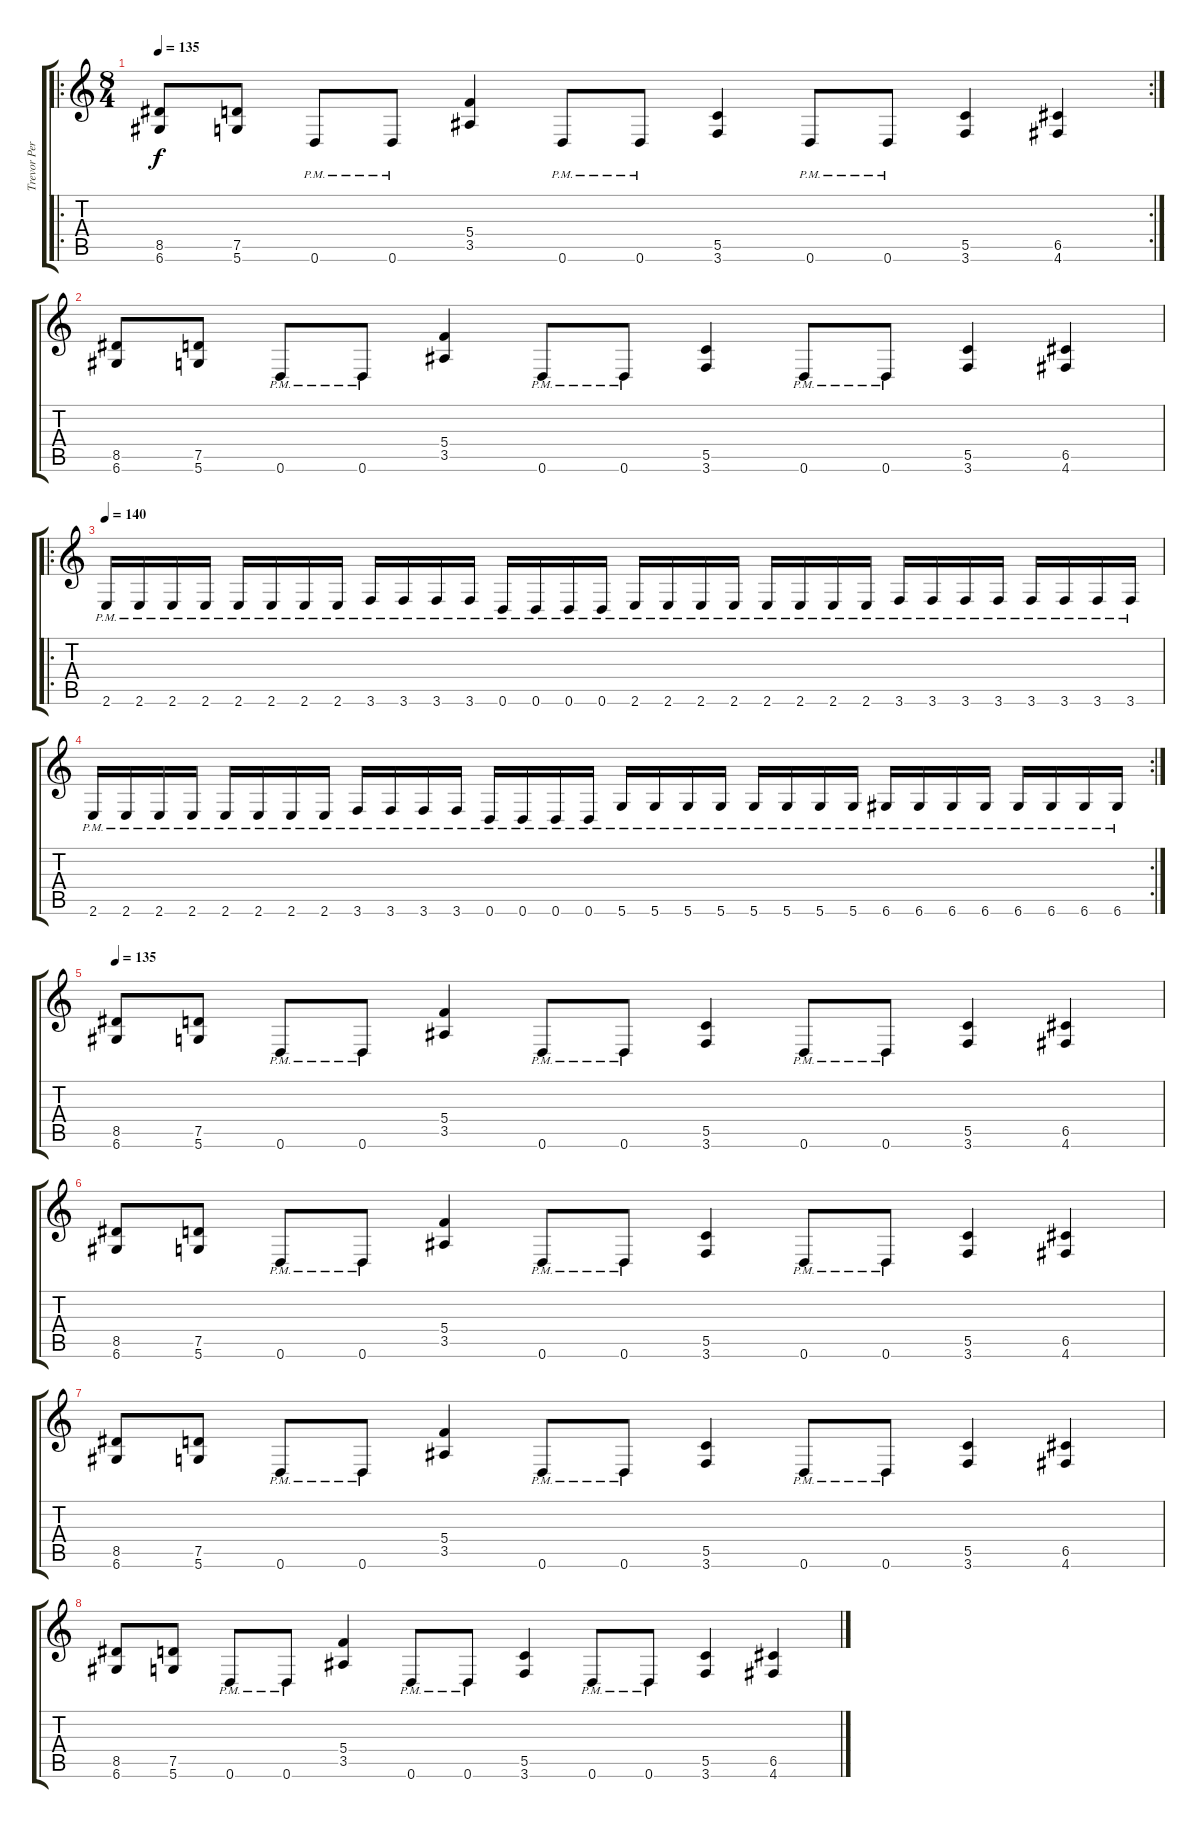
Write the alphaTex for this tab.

\track ("Trevor Peres" "Trevor Per") {instrument distortionguitar}
\staff {score tabs}
\tuning (D4 A3 F3 C3 G2 D2) {hide}
\ro
\rc 2
\ts (8 4)
\tempo 135
\clef g2
\ks c
(8.5 6.6).8{dy f} (7.5 5.6).8 0.6{pm}.8 0.6{pm}.8 (5.4 3.5).4 0.6{pm}.8 0.6{pm}.8 (5.5 3.6).4 0.6{pm}.8 0.6{pm}.8 (5.5 3.6).4 (6.5 4.6).4 |
(8.5 6.6).8 (7.5 5.6).8 0.6{pm}.8 0.6{pm}.8 (5.4 3.5).4 0.6{pm}.8 0.6{pm}.8 (5.5 3.6).4 0.6{pm}.8 0.6{pm}.8 (5.5 3.6).4 (6.5 4.6).4 |
\ro
\tempo 140
2.6{pm}.16 2.6{pm}.16 2.6{pm}.16 2.6{pm}.16 2.6{pm}.16 2.6{pm}.16 2.6{pm}.16 2.6{pm}.16 3.6{pm}.16 3.6{pm}.16 3.6{pm}.16 3.6{pm}.16 0.6{pm}.16 0.6{pm}.16 0.6{pm}.16 0.6{pm}.16 2.6{pm}.16 2.6{pm}.16 2.6{pm}.16 2.6{pm}.16 2.6{pm}.16 2.6{pm}.16 2.6{pm}.16 2.6{pm}.16 3.6{pm}.16 3.6{pm}.16 3.6{pm}.16 3.6{pm}.16 3.6{pm}.16 3.6{pm}.16 3.6{pm}.16 3.6{pm}.16 |
\rc 2
2.6{pm}.16 2.6{pm}.16 2.6{pm}.16 2.6{pm}.16 2.6{pm}.16 2.6{pm}.16 2.6{pm}.16 2.6{pm}.16 3.6{pm}.16 3.6{pm}.16 3.6{pm}.16 3.6{pm}.16 0.6{pm}.16 0.6{pm}.16 0.6{pm}.16 0.6{pm}.16 5.6{pm}.16 5.6{pm}.16 5.6{pm}.16 5.6{pm}.16 5.6{pm}.16 5.6{pm}.16 5.6{pm}.16 5.6{pm}.16 6.6{pm}.16 6.6{pm}.16 6.6{pm}.16 6.6{pm}.16 6.6{pm}.16 6.6{pm}.16 6.6{pm}.16 6.6{pm}.16 |
\tempo 135
(8.5 6.6).8 (7.5 5.6).8 0.6{pm}.8 0.6{pm}.8 (5.4 3.5).4 0.6{pm}.8 0.6{pm}.8 (5.5 3.6).4 0.6{pm}.8 0.6{pm}.8 (5.5 3.6).4 (6.5 4.6).4 |
(8.5 6.6).8 (7.5 5.6).8 0.6{pm}.8 0.6{pm}.8 (5.4 3.5).4 0.6{pm}.8 0.6{pm}.8 (5.5 3.6).4 0.6{pm}.8 0.6{pm}.8 (5.5 3.6).4 (6.5 4.6).4 |
(8.5 6.6).8 (7.5 5.6).8 0.6{pm}.8 0.6{pm}.8 (5.4 3.5).4 0.6{pm}.8 0.6{pm}.8 (5.5 3.6).4 0.6{pm}.8 0.6{pm}.8 (5.5 3.6).4 (6.5 4.6).4 |
(8.5 6.6).8 (7.5 5.6).8 0.6{pm}.8 0.6{pm}.8 (5.4 3.5).4 0.6{pm}.8 0.6{pm}.8 (5.5 3.6).4 0.6{pm}.8 0.6{pm}.8 (5.5 3.6).4 (6.5 4.6).4
